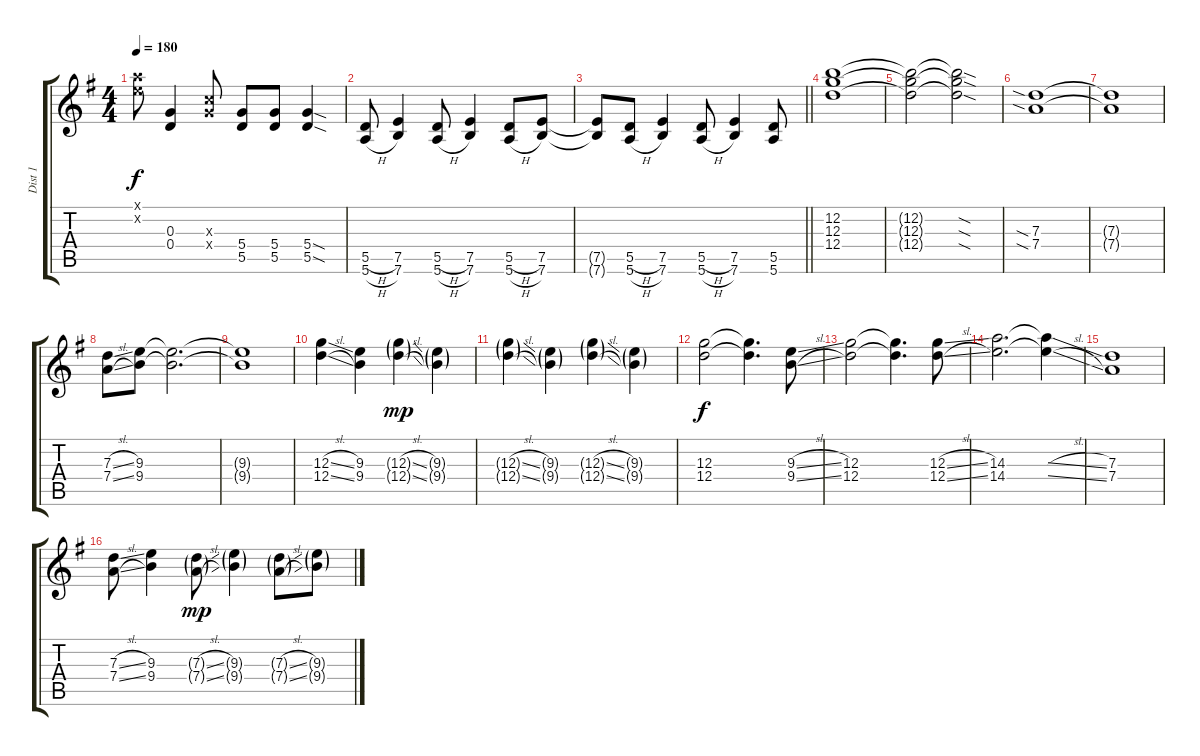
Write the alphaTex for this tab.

\track ("Dist 1" "Dist 1") {instrument overdrivenguitar}
\staff {score tabs}
\tuning (E4 B3 G3 D3 A2 E2) {hide}
\ts (4 4)
\tempo 180
\clef g2
\ks g
(5.1{x} 5.2{x}).8{dy f} (0.3 0.4).4 (5.3{x} 5.4{x}).8 (5.4 5.5).8 (5.4 5.5).8 (5.4{sod} 5.5{sod}).4 |
(5.5{h} 5.6{h}).8 (7.5 7.6).4 (5.5{h} 5.6{h}).8 (7.5 7.6).4 (5.5{h} 5.6{h}).8 (7.5 7.6).8 |
\barLineRight lightlight
(7.5{t} 7.6{t}).8 (5.5{h} 5.6{h}).8 (7.5 7.6).4 (5.5{h} 5.6{h}).8 (7.5 7.6).4 (5.5 5.6).8 |
(12.2 12.3 12.4).1 |
(12.2{t} 12.3{t} 12.4{t}).2 (12.2{sod t} 12.3{sod t} 12.4{sod t}).2 |
(7.3{sia} 7.4{sia}).1 |
(7.3{t} 7.4{t}).1 |
(7.3{sl} 7.4{sl}).8 (9.3 9.4).8 (9.3{t} 9.4{t}).2{d} |
(9.3{t} 9.4{t}).1 |
(12.3{sl} 12.4{sl}).4 (9.3 9.4).4 (12.3{sl g} 12.4{sl g}).4{dy mp} (9.3{g} 9.4{g}).4 |
(12.3{sl g} 12.4{sl g}).4 (9.3{g} 9.4{g}).4 (12.3{sl g} 12.4{sl g}).4 (9.3{g} 9.4{g}).4 |
(12.3 12.4).2{dy f} (12.3{t} 12.4{t}).4{d} (9.3{sl} 9.4{sl}).8 |
(12.3 12.4).2 (12.3{t} 12.4{t}).4{d} (12.3{sl} 12.4{sl}).8 |
(14.3 14.4).2{d} (14.3{sl t} 14.4{sl t}).4 |
(7.3 7.4).1 |
(7.3{sl} 7.4{sl}).8 (9.3 9.4).4 (7.3{sl g} 7.4{sl g}).8{dy mp} (9.3{g} 9.4{g}).4 (7.3{sl g} 7.4{sl g}).8 (9.3{g} 9.4{g}).8
